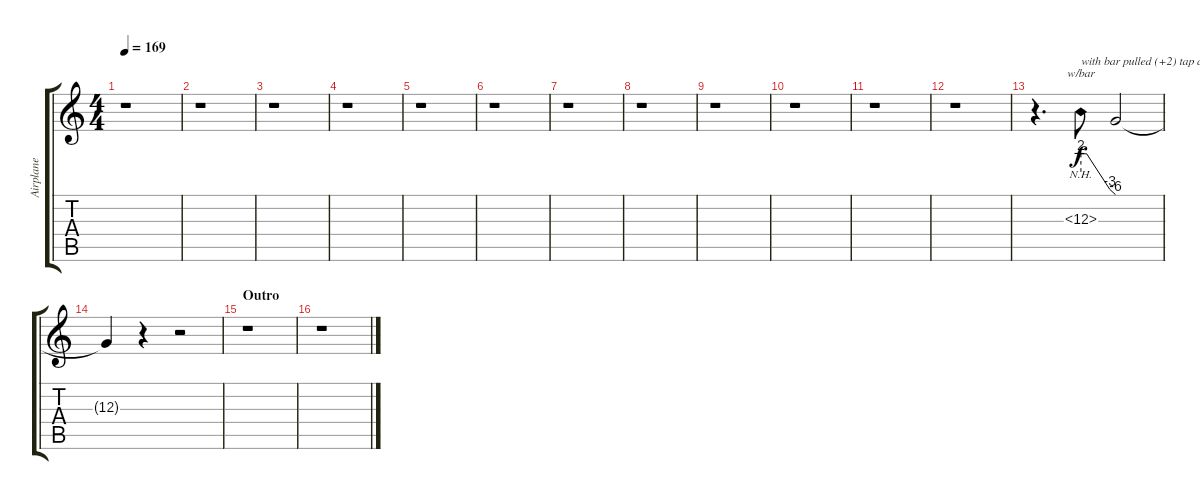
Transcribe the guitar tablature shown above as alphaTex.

\track ("Airplane" "Airplane") {instrument lead2sawtooth}
\staff {score tabs}
\tuning (E4 B3 G3 D3 A2 E2) {hide}
\ts (4 4)
\tempo 169
\clef g2
\ks c
r.1{dy f} |
r.1 |
r.1 |
r.1 |
r.1 |
r.1 |
r.1 |
r.1 |
r.1 |
r.1 |
r.1 |
r.1 |
r.4{d} 12.3{nh}.8{tbe (custom default 0 8 10 8 50 -12 60 -24) txt "with bar pulled (+2) tap at 12th fret and dive"} 12.3{t}.2 |
12.3{t}.4 r.4 r.2 |
\section ("" "Outro")
r.1 |
r.1
